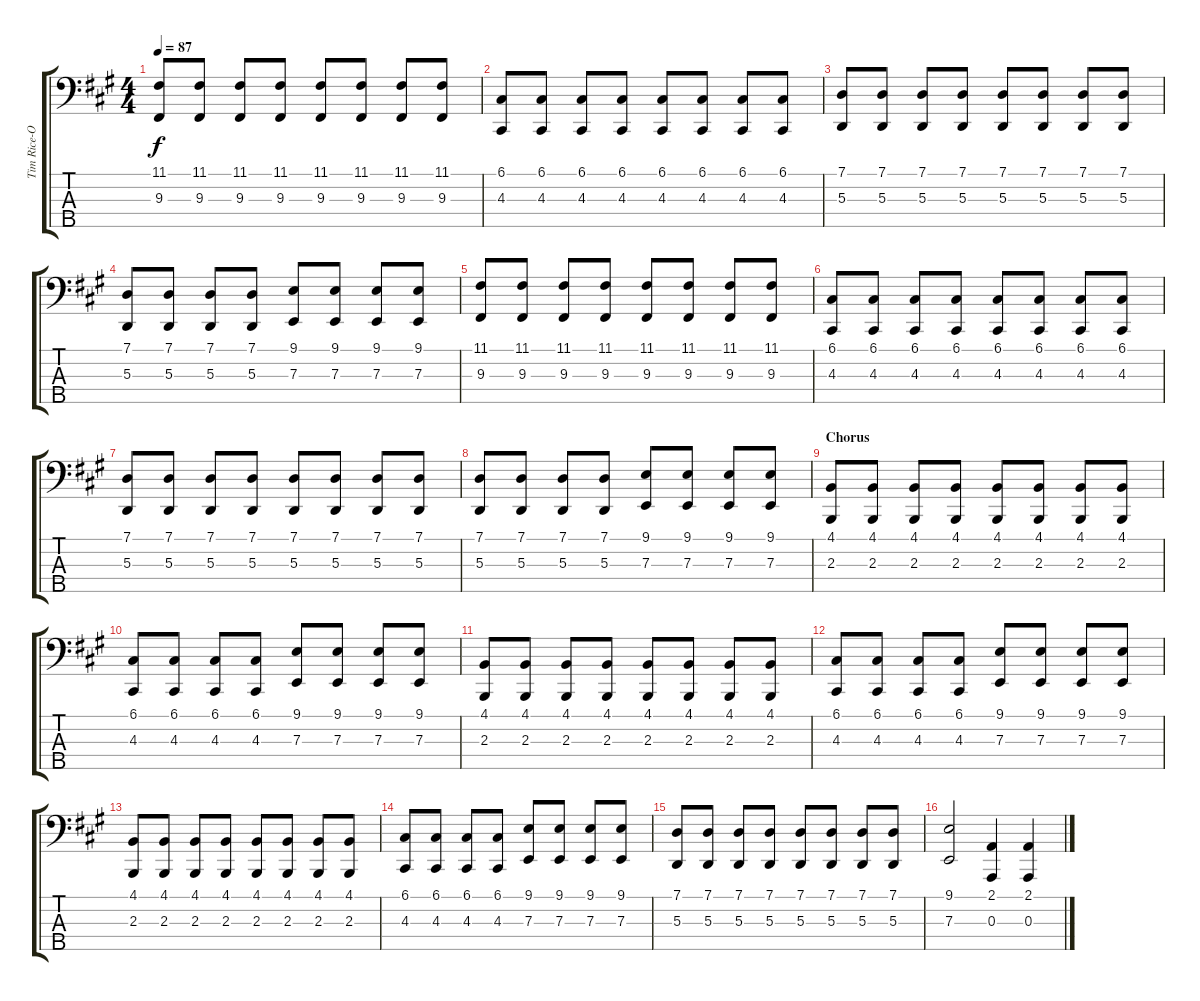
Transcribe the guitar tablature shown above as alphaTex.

\track ("Tim Rice-Oxley (Piano LH)" "Tim Rice-O") {instrument acousticgrandpiano}
\staff {score tabs}
\tuning (G2 D2 A1 E1 B0) {hide}
\ts (4 4)
\tempo 87
\clef f4
\ks a
(11.1 9.3).8{dy f} (11.1 9.3).8 (11.1 9.3).8 (11.1 9.3).8 (11.1 9.3).8 (11.1 9.3).8 (11.1 9.3).8 (11.1 9.3).8 |
(6.1 4.3).8 (6.1 4.3).8 (6.1 4.3).8 (6.1 4.3).8 (6.1 4.3).8 (6.1 4.3).8 (6.1 4.3).8 (6.1 4.3).8 |
(7.1 5.3).8 (7.1 5.3).8 (7.1 5.3).8 (7.1 5.3).8 (7.1 5.3).8 (7.1 5.3).8 (7.1 5.3).8 (7.1 5.3).8 |
(7.1 5.3).8 (7.1 5.3).8 (7.1 5.3).8 (7.1 5.3).8 (9.1 7.3).8 (9.1 7.3).8 (9.1 7.3).8 (9.1 7.3).8 |
(11.1 9.3).8 (11.1 9.3).8 (11.1 9.3).8 (11.1 9.3).8 (11.1 9.3).8 (11.1 9.3).8 (11.1 9.3).8 (11.1 9.3).8 |
(6.1 4.3).8 (6.1 4.3).8 (6.1 4.3).8 (6.1 4.3).8 (6.1 4.3).8 (6.1 4.3).8 (6.1 4.3).8 (6.1 4.3).8 |
(7.1 5.3).8 (7.1 5.3).8 (7.1 5.3).8 (7.1 5.3).8 (7.1 5.3).8 (7.1 5.3).8 (7.1 5.3).8 (7.1 5.3).8 |
(7.1 5.3).8 (7.1 5.3).8 (7.1 5.3).8 (7.1 5.3).8 (9.1 7.3).8 (9.1 7.3).8 (9.1 7.3).8 (9.1 7.3).8 |
\section ("" "Chorus")
(4.1 2.3).8 (4.1 2.3).8 (4.1 2.3).8 (4.1 2.3).8 (4.1 2.3).8 (4.1 2.3).8 (4.1 2.3).8 (4.1 2.3).8 |
(6.1 4.3).8 (6.1 4.3).8 (6.1 4.3).8 (6.1 4.3).8 (9.1 7.3).8 (9.1 7.3).8 (9.1 7.3).8 (9.1 7.3).8 |
(4.1 2.3).8 (4.1 2.3).8 (4.1 2.3).8 (4.1 2.3).8 (4.1 2.3).8 (4.1 2.3).8 (4.1 2.3).8 (4.1 2.3).8 |
(6.1 4.3).8 (6.1 4.3).8 (6.1 4.3).8 (6.1 4.3).8 (9.1 7.3).8 (9.1 7.3).8 (9.1 7.3).8 (9.1 7.3).8 |
(4.1 2.3).8 (4.1 2.3).8 (4.1 2.3).8 (4.1 2.3).8 (4.1 2.3).8 (4.1 2.3).8 (4.1 2.3).8 (4.1 2.3).8 |
(6.1 4.3).8 (6.1 4.3).8 (6.1 4.3).8 (6.1 4.3).8 (9.1 7.3).8 (9.1 7.3).8 (9.1 7.3).8 (9.1 7.3).8 |
(7.1 5.3).8 (7.1 5.3).8 (7.1 5.3).8 (7.1 5.3).8 (7.1 5.3).8 (7.1 5.3).8 (7.1 5.3).8 (7.1 5.3).8 |
(9.1 7.3).2 (2.1 0.3).4 (2.1 0.3).4
